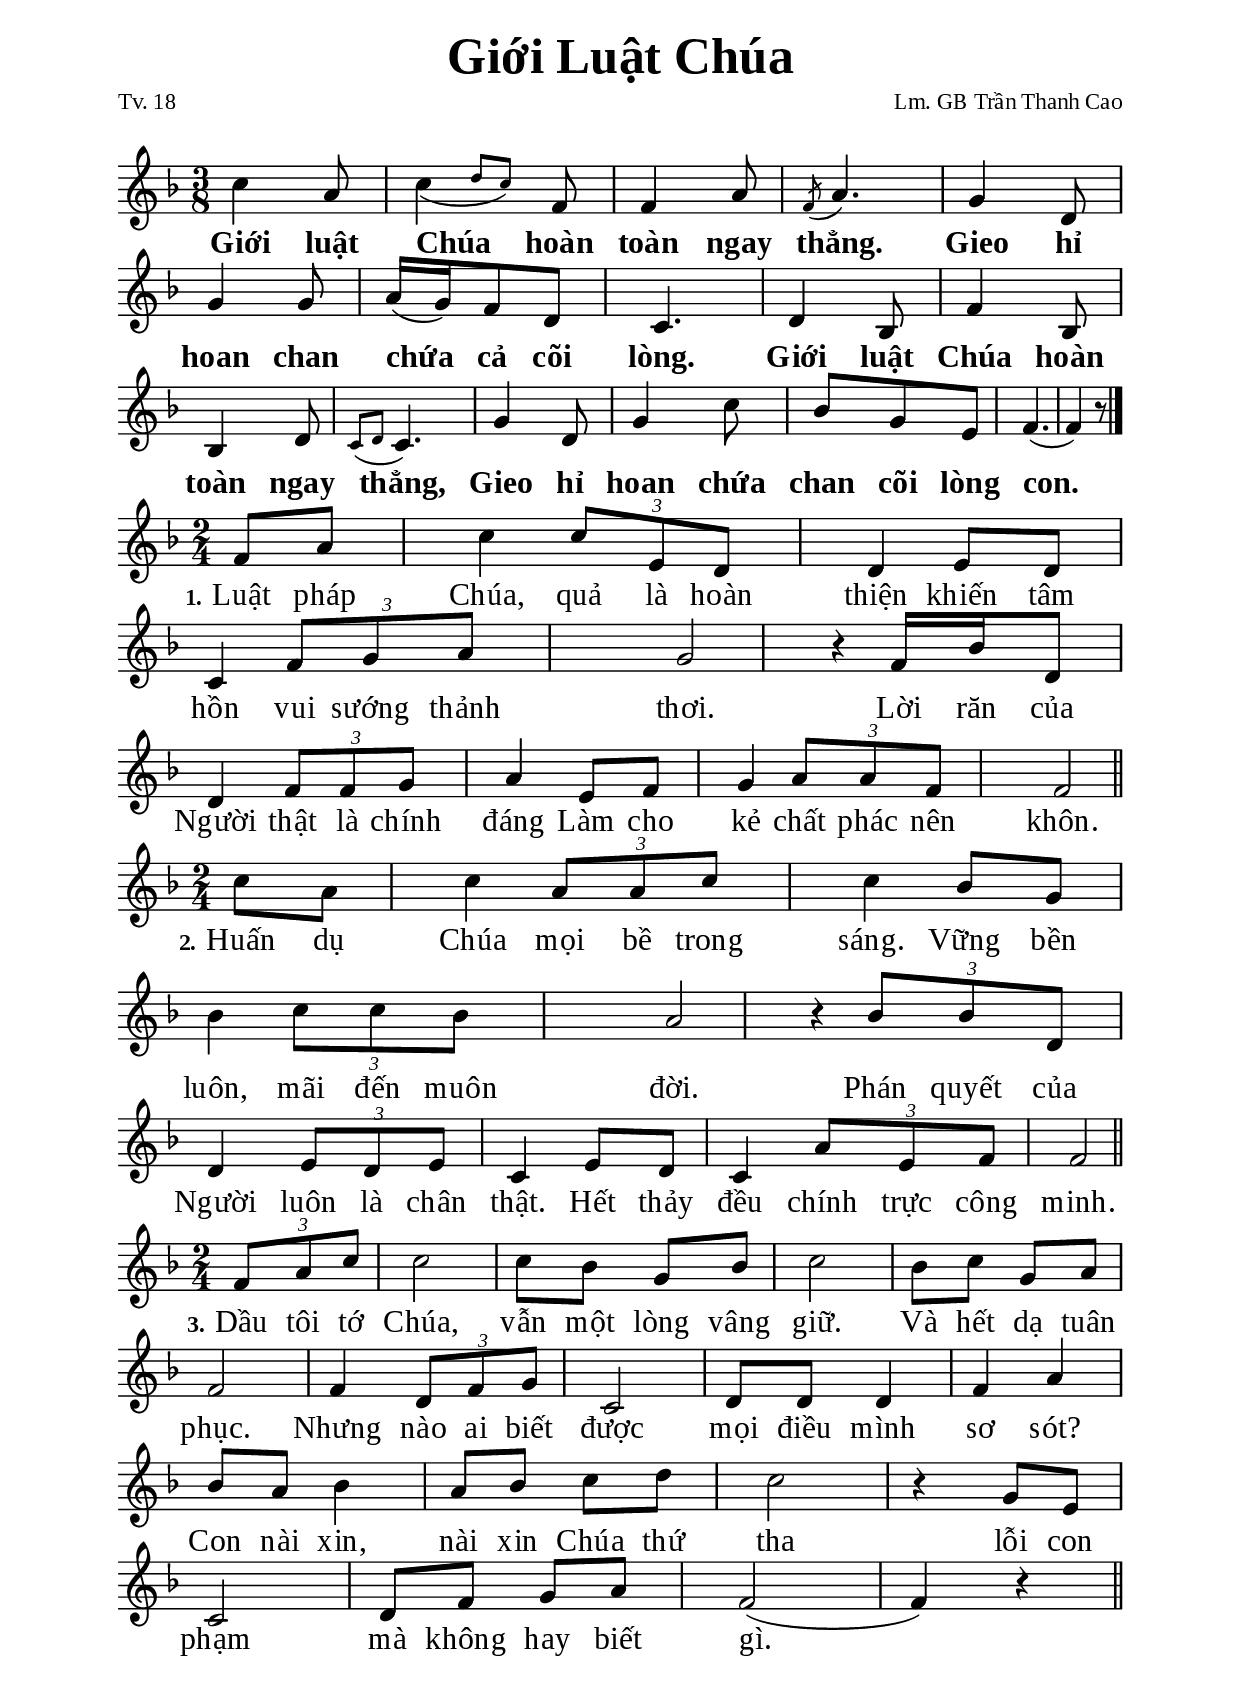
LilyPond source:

% Cài đặt chung
\version "2.20.0"
\include "english.ly"

\header {
  title = \markup { \fontsize #3 "Giới Luật Chúa" }
  poet = "Tv. 18"
  composer = "Lm. GB Trần Thanh Cao"
  arranger = " "
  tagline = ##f
}

\paper {
  #(set-paper-size "a4")
  top-margin = 10\mm
  bottom-margin = 10\mm
  left-margin = 20\mm
  right-margin = 20\mm
  indent = #0
  #(define fonts
    (make-pango-font-tree
      "Liberation Serif"
      "Liberation Serif"
      "Liberation Serif"
      (/ 20 20)))
  page-count = #1
}

% Nhạc điệp khúc
nhacDiepKhuc = \relative c'' {
  c4 a8 |
  \afterGrace c4 _({d8 c)} f, |
  f4 a8 |
  \acciaccatura f8 a4. |
  g4 d8 |
  g4 g8 |
  a16 (g) f8 d |
  c4. |
  d4 bf8 |
  f'4 bf,8 |
  bf4 d8 |
  \acciaccatura {c8 d} c4. |
  g'4 d8 |
  g4 c8 |
  bf g e |
  f4. ( |
  f4) r8 \bar "|."
}

% Nhạc phiên khúc
nhacPhienKhucMot = \relative c' {
  \partial 4 f8 a |
  c4 \tuplet 3/2 { c8 e, d } |
  d4 e8 d |
  c4 \tuplet 3/2 { f8 g a } |
  g2 |
  r4 f16 bf d,8 |
  d4 \tuplet 3/2 { f8 f g } |
  a4 e8 f |
  g4 \tuplet 3/2 { a8 a f } |
  f2 \bar "||"
}

nhacPhienKhucHai = \relative c'' {
  \partial 4 c8 a |
  c4 \tuplet 3/2 { a8 a c } |
  c4 bf8 g |
  bf4 \tuplet 3/2 { c8 c bf } |
  a2 |
  r4 \tuplet 3/2 { bf8 bf d, } |
  d4 \tuplet 3/2 { e8 d e } |
  c4 e8 d |
  c4 \tuplet 3/2 { a'8 e f } |
  f2 \bar "||"
}

nhacPhienKhucBa = \relative c' {
  \partial 4 \tuplet 3/2 { f8 a c } |
  c2 |
  c8 bf g bf |
  c2 |
  bf8 c g a |
  f2 |
  f4 \tuplet 3/2 { d8 f g } |
  c,2 |
  d8 d d4 |
  f4 a |
  bf8 a bf4 |
  a8 bf c d |
  c2 |
  r4 g8 e |
  c2 |
  d8 f g a |
  f2 ( |
  f4) r \bar "||"
}

% Lời điệp khúc
loiDiepKhuc = \lyricmode {
  Giới luật Chúa hoàn toàn ngay thẳng.
  Gieo hỉ hoan chan chứa cả cõi lòng.
  Giới luật Chúa hoàn toàn ngay thẳng,
  Gieo hỉ hoan chứa chan cõi lòng con.
}

% Lời phiên khúc
loiPhienKhucMot = \lyricmode {
  \set stanza = #"1."
  Luật pháp Chúa, quả là hoàn thiện
  khiến tâm hồn vui sướng thảnh thơi.
  Lời răn của Người thật là chính đáng
  Làm cho kẻ chất phác nên khôn.
}

loiPhienKhucHai = \lyricmode {
  \set stanza = #"2."
  Huấn dụ Chúa mọi bề trong sáng.
  Vững bền luôn, mãi đến muôn đời.
  Phán quyết của Người luôn là chân thật.
  Hết thảy đều chính trực công minh.
}

loiPhienKhucBa = \lyricmode {
  \set stanza = #"3."
  Dầu tôi tớ Chúa, vẫn một lòng vâng giữ.
  Và hết dạ tuân phục.
  Nhưng nào ai biết được mọi điều mình sơ sót?
  Con nài xin, nài xin Chúa thứ tha
  lỗi con phạm mà không hay biết gì.
}


% Dàn trang
\score {
  \new ChoirStaff <<
    \new Staff = diepKhuc \with {
        \consists "Merge_rests_engraver"
        \magnifyStaff #(magstep +1)
      }
      <<
      \new Voice = beSop {
        \key f \major \time 3/8 \stemNeutral \nhacDiepKhuc
      }
    >>
    \new Lyrics \lyricsto beSop \loiDiepKhuc
  >>
  \layout {
    \override Lyrics.LyricText.font-series = #'bold
    \override Lyrics.LyricText.font-size = #+3
    \override Lyrics.LyricSpace.minimum-distance = #2.2
    \override Score.BarNumber.break-visibility = ##(#f #f #f)
    \override Score.SpacingSpanner.uniform-stretching = ##t
  }
}

\score {
  \new ChoirStaff <<
    \new Staff = phienKhuc \with {
        \magnifyStaff #(magstep +1)
      }
      <<
      \new Voice = beSop {
        \key f \major \time 2/4 \nhacPhienKhucMot
      }
    >>
    \new Lyrics \lyricsto beSop \loiPhienKhucMot
  >>
  \layout {
    %\override Staff.TimeSignature.transparent = ##t
    \override Lyrics.LyricText.font-size = #+3
    \override Lyrics.LyricSpace.minimum-distance = #1.1
    \override Score.BarNumber.break-visibility = ##(#f #f #f)
    \override Score.SpacingSpanner.uniform-stretching = ##t
    \override Score.SpacingSpanner packed-spacing = ##t
  } 
}

\score {
  \new ChoirStaff <<
    \new Staff = phienKhuc \with {
        \magnifyStaff #(magstep +1)
      }
      <<
      \new Voice = beSop {
        \key f \major \time 2/4 \nhacPhienKhucHai
      }
    >>
    \new Lyrics \lyricsto beSop \loiPhienKhucHai
  >>
  \layout {
    %\override Staff.TimeSignature.transparent = ##t
    \override Lyrics.LyricText.font-size = #+3
    \override Lyrics.LyricSpace.minimum-distance = #2.2
    \override Score.BarNumber.break-visibility = ##(#f #f #f)
    \override Score.SpacingSpanner.uniform-stretching = ##t
    \override Score.SpacingSpanner packed-spacing = ##t
  } 
}

\score {
  \new ChoirStaff <<
    \new Staff = phienKhuc \with {
        \magnifyStaff #(magstep +1)
      }
      <<
      \new Voice = beSop {
        \key f \major \time 2/4 \nhacPhienKhucBa
      }
    >>
    \new Lyrics \lyricsto beSop \loiPhienKhucBa
  >>
  \layout {
    %\override Staff.TimeSignature.transparent = ##t
    \override Lyrics.LyricText.font-size = #+3
    \override Lyrics.LyricSpace.minimum-distance = #1.7
    \override Score.BarNumber.break-visibility = ##(#f #f #f)
    \override Score.SpacingSpanner.uniform-stretching = ##t
  } 
}
